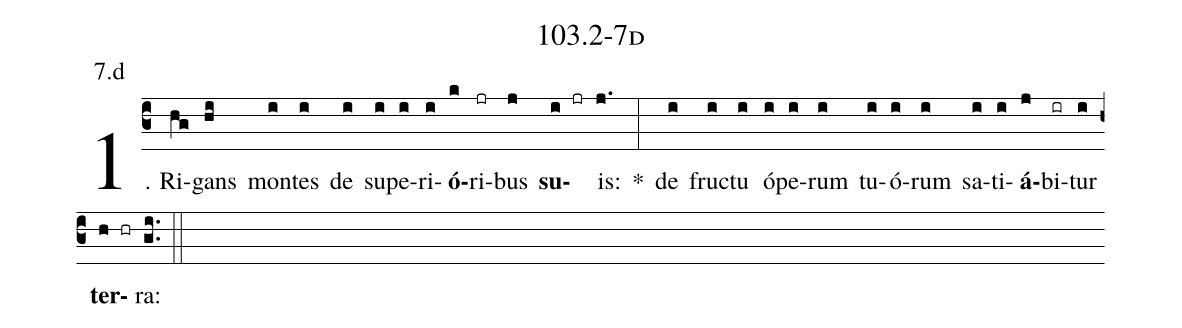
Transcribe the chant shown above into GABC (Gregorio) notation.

name: 103.2-7d;
annotation: 7.d;
%%
(c3)1. Ri(hg)gans(hi) mon(i)tes(i) de(i) su(i)pe(i)ri(i)<b>ó</b>(k)ri(jr)bus(j) <b>su</b>(i jr)is:(j.) *(:) de(i) fruc(i)tu(i) ó(i)pe(i)rum(i) tu(i)ó(i)rum(i) sa(i)ti(i)<b>á</b>(j)bi(ir)tur(i) <b>ter</b>(h hr)ra:(gi..) (::)


%E(i) u(i) o(j) u(i) a(h) e.(gi..) (::)
